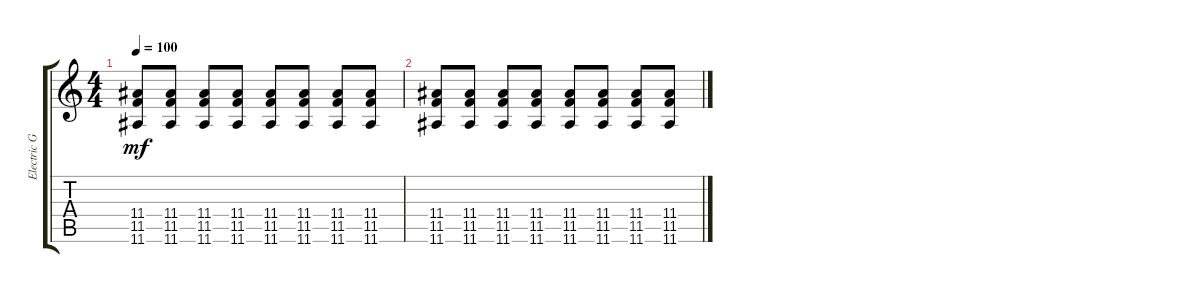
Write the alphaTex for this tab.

\track ("Electric Guitar 1" "Electric G") {instrument distortionguitar}
\staff {score tabs}
\tuning (Eb4 B3 Gb3 B2 Gb2 B1) {hide}
\ts (4 4)
\tempo 100
\clef g2
\ks c
(11.4 11.5 11.6).8{dy mf} (11.4 11.5 11.6).8 (11.4 11.5 11.6).8 (11.4 11.5 11.6).8 (11.4 11.5 11.6).8 (11.4 11.5 11.6).8 (11.4 11.5 11.6).8 (11.4 11.5 11.6).8 |
(11.4 11.5 11.6).8 (11.4 11.5 11.6).8 (11.4 11.5 11.6).8 (11.4 11.5 11.6).8 (11.4 11.5 11.6).8 (11.4 11.5 11.6).8 (11.4 11.5 11.6).8 (11.4 11.5 11.6).8
